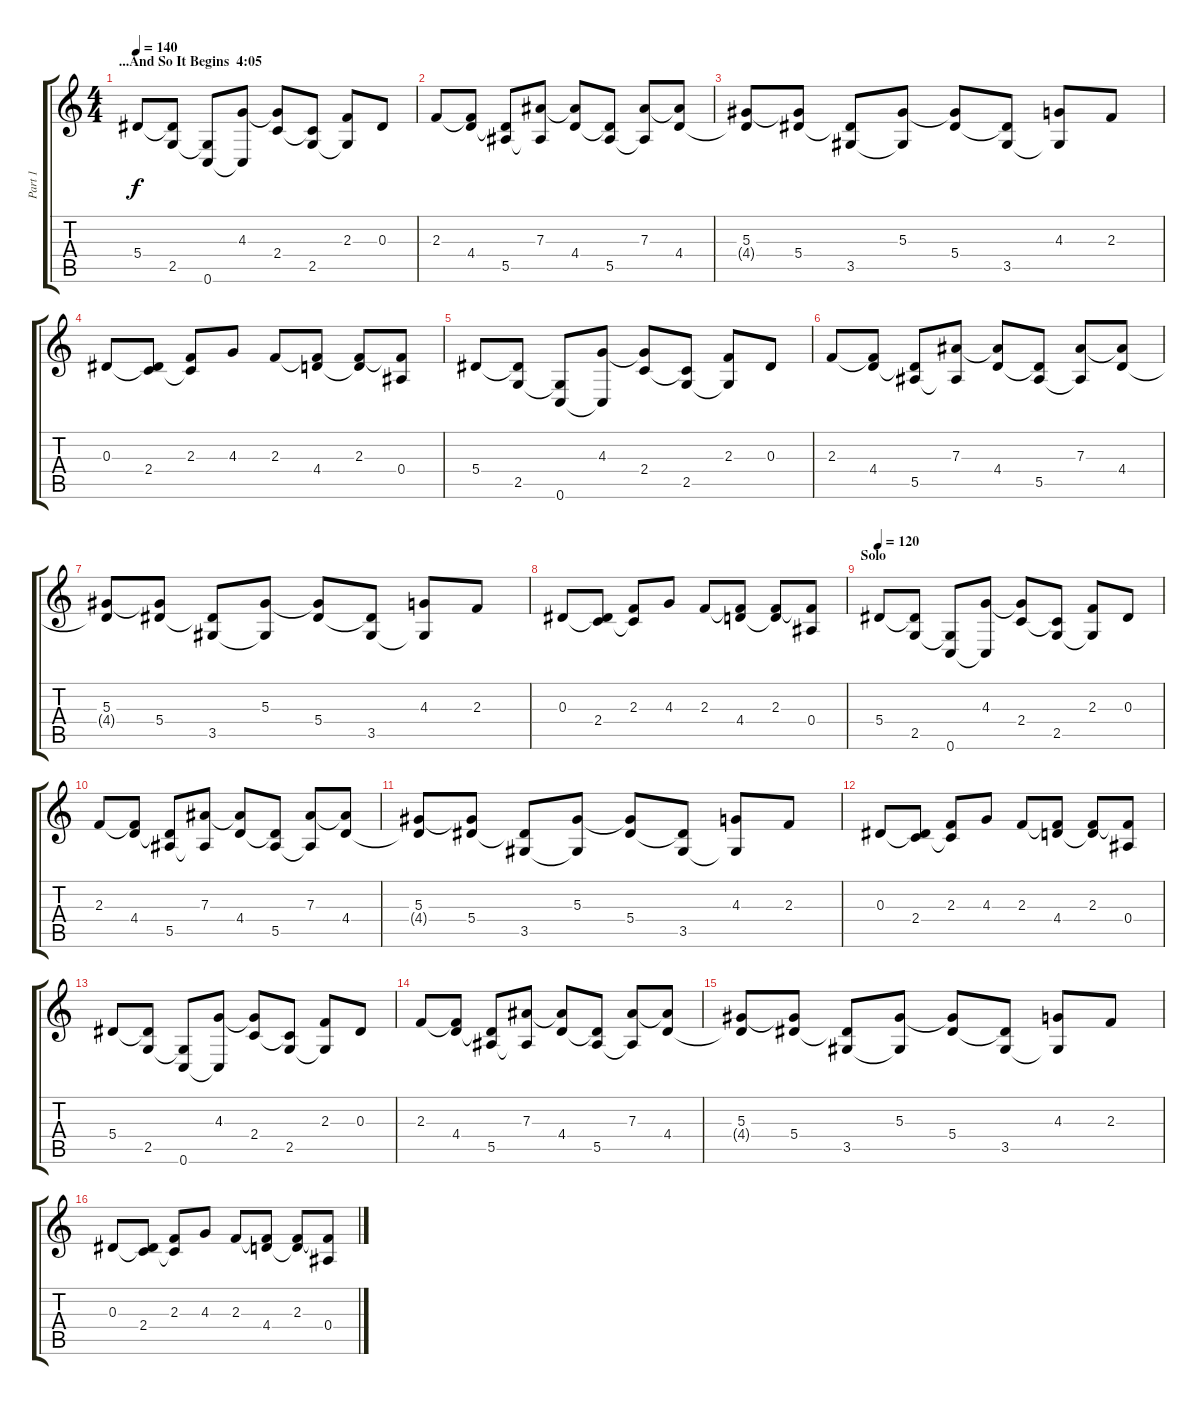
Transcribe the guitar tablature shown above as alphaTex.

\track ("Part 1" "Part 1") {instrument distortionguitar}
\staff {score tabs}
\tuning (C4 G3 Eb3 Bb2 F2 C2) {hide}
\ts (4 4)
\section ("" "...And So It Begins  4:05")
\tempo 140
\tempo 120
\tempo 140
\clef g2
\ks c
5.4.8{dy f instrument acousticguitarsteel} (5.4{t} 2.5).8 (2.5{t} 0.6).8 (4.3 0.6{t}).8 (4.3{t} 2.4).8 (2.4{t} 2.5).8 (2.3 2.5{t}).8 0.3.8 |
2.3.8 (2.3{t} 4.4).8 (4.4{t} 5.5).8 (7.3 5.5{t}).8 (7.3{t} 4.4).8 (4.4{t} 5.5).8 (7.3 5.5{t}).8 (7.3{t} 4.4).8 |
(5.3 4.4{t}).8 (5.3{t} 5.4).8 (5.4{t} 3.5).8 (5.3 3.5{t}).8 (5.3{t} 5.4).8 (5.4{t} 3.5).8 (4.3 3.5{t}).8 2.3.8 |
0.3.8 (0.3{t} 2.4).8 (2.3 2.4{t}).8 4.3.8 2.3.8 (2.3{t} 4.4).8 (2.3 4.4{t}).8 (2.3{t} 0.4).8 |
5.4.8{instrument acousticguitarsteel} (5.4{t} 2.5).8 (2.5{t} 0.6).8 (4.3 0.6{t}).8 (4.3{t} 2.4).8 (2.4{t} 2.5).8 (2.3 2.5{t}).8 0.3.8 |
2.3.8 (2.3{t} 4.4).8 (4.4{t} 5.5).8 (7.3 5.5{t}).8 (7.3{t} 4.4).8 (4.4{t} 5.5).8 (7.3 5.5{t}).8 (7.3{t} 4.4).8 |
(5.3 4.4{t}).8 (5.3{t} 5.4).8 (5.4{t} 3.5).8 (5.3 3.5{t}).8 (5.3{t} 5.4).8 (5.4{t} 3.5).8 (4.3 3.5{t}).8 2.3.8 |
0.3.8 (0.3{t} 2.4).8 (2.3 2.4{t}).8 4.3.8 2.3.8 (2.3{t} 4.4).8 (2.3 4.4{t}).8 (2.3{t} 0.4).8 |
\section ("" "Solo")
\tempo 120
5.4.8{instrument acousticguitarsteel} (5.4{t} 2.5).8 (2.5{t} 0.6).8 (4.3 0.6{t}).8 (4.3{t} 2.4).8 (2.4{t} 2.5).8 (2.3 2.5{t}).8 0.3.8 |
2.3.8 (2.3{t} 4.4).8 (4.4{t} 5.5).8 (7.3 5.5{t}).8 (7.3{t} 4.4).8 (4.4{t} 5.5).8 (7.3 5.5{t}).8 (7.3{t} 4.4).8 |
(5.3 4.4{t}).8 (5.3{t} 5.4).8 (5.4{t} 3.5).8 (5.3 3.5{t}).8 (5.3{t} 5.4).8 (5.4{t} 3.5).8 (4.3 3.5{t}).8 2.3.8 |
0.3.8 (0.3{t} 2.4).8 (2.3 2.4{t}).8 4.3.8 2.3.8 (2.3{t} 4.4).8 (2.3 4.4{t}).8 (2.3{t} 0.4).8 |
5.4.8{instrument acousticguitarsteel} (5.4{t} 2.5).8 (2.5{t} 0.6).8 (4.3 0.6{t}).8 (4.3{t} 2.4).8 (2.4{t} 2.5).8 (2.3 2.5{t}).8 0.3.8 |
2.3.8 (2.3{t} 4.4).8 (4.4{t} 5.5).8 (7.3 5.5{t}).8 (7.3{t} 4.4).8 (4.4{t} 5.5).8 (7.3 5.5{t}).8 (7.3{t} 4.4).8 |
(5.3 4.4{t}).8 (5.3{t} 5.4).8 (5.4{t} 3.5).8 (5.3 3.5{t}).8 (5.3{t} 5.4).8 (5.4{t} 3.5).8 (4.3 3.5{t}).8 2.3.8 |
0.3.8 (0.3{t} 2.4).8 (2.3 2.4{t}).8 4.3.8 2.3.8 (2.3{t} 4.4).8 (2.3 4.4{t}).8 (2.3{t} 0.4).8
